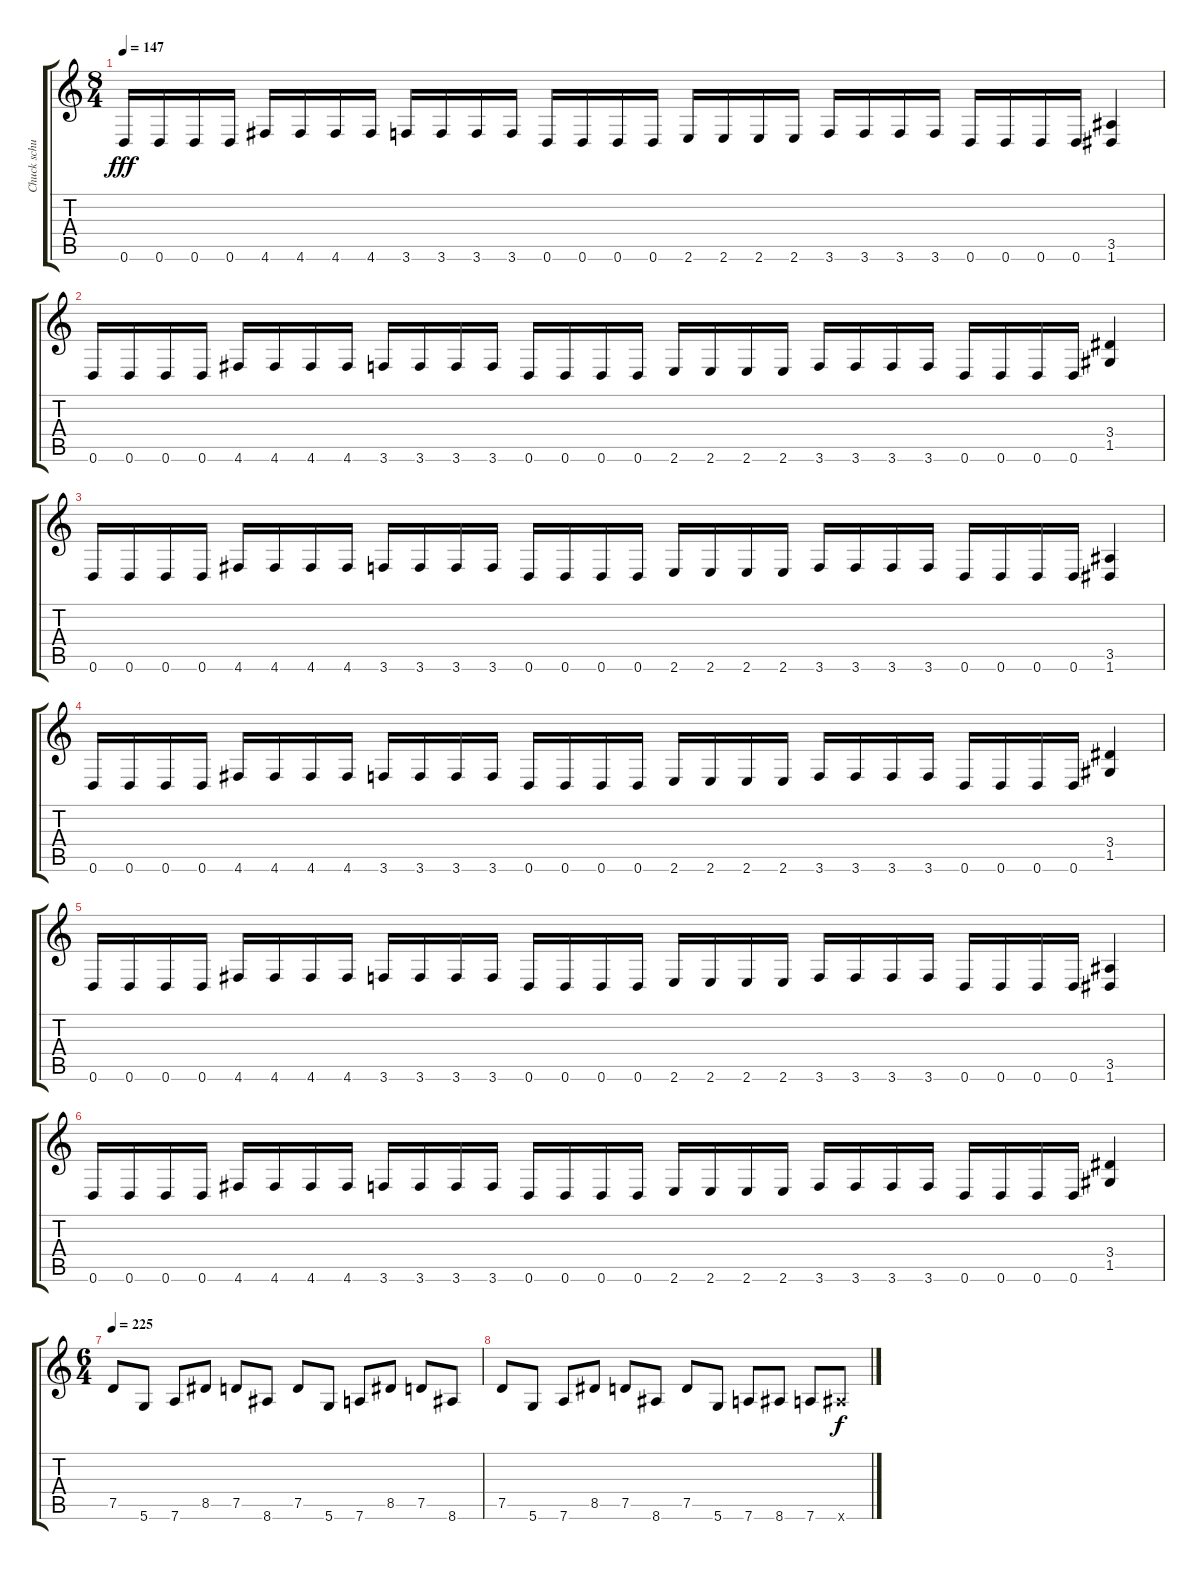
\track ("Chuck schuldiner" "Chuck schu") {instrument distortionguitar}
\staff {score tabs}
\tuning (D4 A3 F3 C3 G2 D2) {hide}
\ts (8 4)
\tempo 147
\clef g2
\ks c
0.6.16{dy fff} 0.6.16 0.6.16 0.6.16 4.6.16 4.6.16 4.6.16 4.6.16 3.6.16 3.6.16 3.6.16 3.6.16 0.6.16 0.6.16 0.6.16 0.6.16 2.6.16 2.6.16 2.6.16 2.6.16 3.6.16 3.6.16 3.6.16 3.6.16 0.6.16 0.6.16 0.6.16 0.6.16 (3.5 1.6).4 |
0.6.16 0.6.16 0.6.16 0.6.16 4.6.16 4.6.16 4.6.16 4.6.16 3.6.16 3.6.16 3.6.16 3.6.16 0.6.16 0.6.16 0.6.16 0.6.16 2.6.16 2.6.16 2.6.16 2.6.16 3.6.16 3.6.16 3.6.16 3.6.16 0.6.16 0.6.16 0.6.16 0.6.16 (3.4 1.5).4 |
0.6.16 0.6.16 0.6.16 0.6.16 4.6.16 4.6.16 4.6.16 4.6.16 3.6.16 3.6.16 3.6.16 3.6.16 0.6.16 0.6.16 0.6.16 0.6.16 2.6.16 2.6.16 2.6.16 2.6.16 3.6.16 3.6.16 3.6.16 3.6.16 0.6.16 0.6.16 0.6.16 0.6.16 (3.5 1.6).4 |
0.6.16 0.6.16 0.6.16 0.6.16 4.6.16 4.6.16 4.6.16 4.6.16 3.6.16 3.6.16 3.6.16 3.6.16 0.6.16 0.6.16 0.6.16 0.6.16 2.6.16 2.6.16 2.6.16 2.6.16 3.6.16 3.6.16 3.6.16 3.6.16 0.6.16 0.6.16 0.6.16 0.6.16 (3.4 1.5).4 |
0.6.16 0.6.16 0.6.16 0.6.16 4.6.16 4.6.16 4.6.16 4.6.16 3.6.16 3.6.16 3.6.16 3.6.16 0.6.16 0.6.16 0.6.16 0.6.16 2.6.16 2.6.16 2.6.16 2.6.16 3.6.16 3.6.16 3.6.16 3.6.16 0.6.16 0.6.16 0.6.16 0.6.16 (3.5 1.6).4 |
0.6.16 0.6.16 0.6.16 0.6.16 4.6.16 4.6.16 4.6.16 4.6.16 3.6.16 3.6.16 3.6.16 3.6.16 0.6.16 0.6.16 0.6.16 0.6.16 2.6.16 2.6.16 2.6.16 2.6.16 3.6.16 3.6.16 3.6.16 3.6.16 0.6.16 0.6.16 0.6.16 0.6.16 (3.4 1.5).4 |
\ts (6 4)
\tempo 225
7.5.8 5.6.8 7.6.8 8.5.8 7.5.8 8.6.8 7.5.8 5.6.8 7.6.8 8.5.8 7.5.8 8.6.8 |
7.5.8 5.6.8 7.6.8 8.5.8 7.5.8 8.6.8 7.5.8 5.6.8 7.6.8 8.6.8 7.6.8 8.6{x}.8{dy f}
